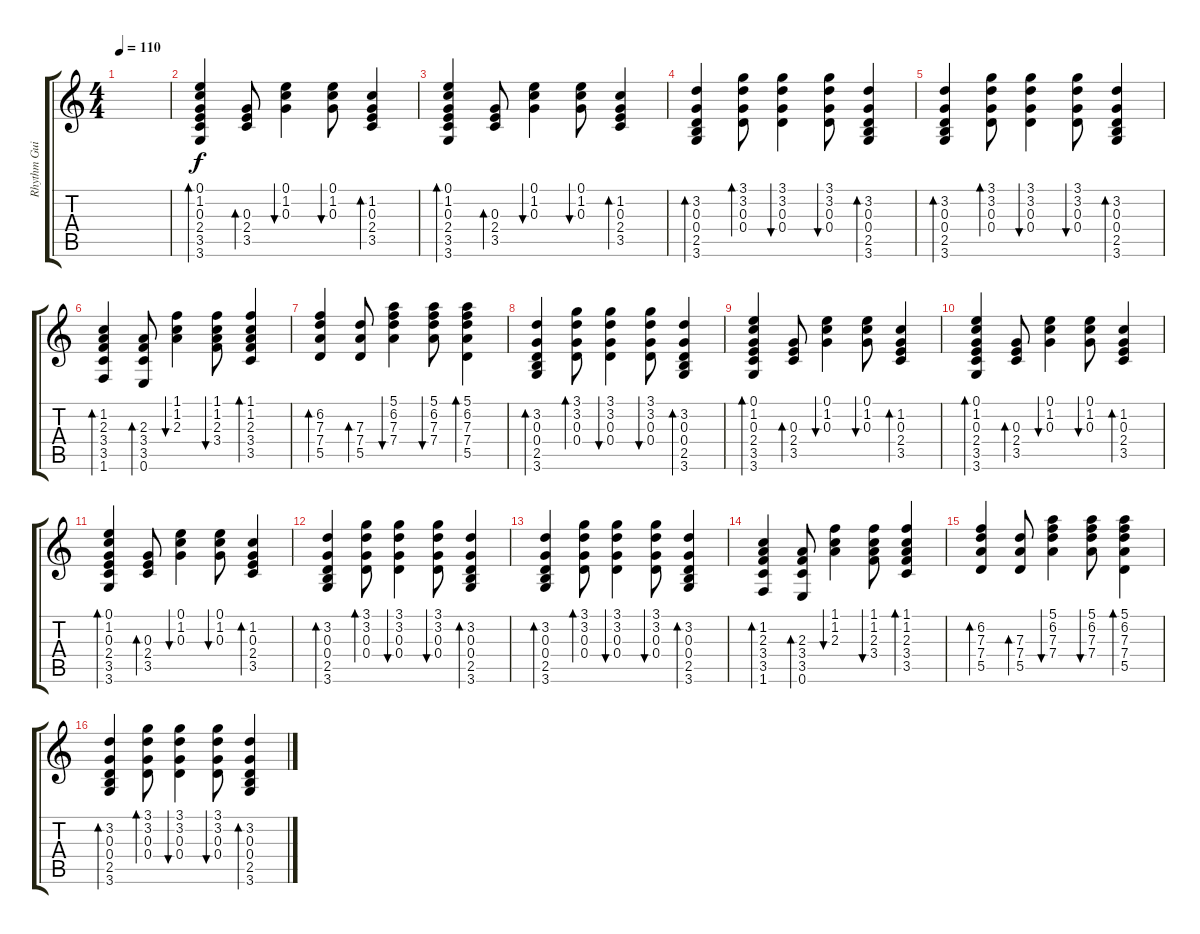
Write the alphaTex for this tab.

\track ("Rhythm Guitar" "Rhythm Gui") {instrument acousticguitarsteel}
\staff {score tabs}
\tuning (E4 B3 G3 D3 A2 E2) {hide}
\ts (4 4)
\tempo 110
\clef g2
\ks c
|
(0.1 1.2 0.3 2.4 3.5 3.6).4{bd 30} (0.3 2.4 3.5).8{bd 60} (0.1 1.2 0.3).4{bu 60} (0.1 1.2 0.3).8{bu 30} (1.2 0.3 2.4 3.5).4{bd 30} |
(0.1 1.2 0.3 2.4 3.5 3.6).4{bd 30} (0.3 2.4 3.5).8{bd 60} (0.1 1.2 0.3).4{bu 60} (0.1 1.2 0.3).8{bu 30} (1.2 0.3 2.4 3.5).4{bd 30} |
(3.2 0.3 0.4 2.5 3.6).4{bd 30} (3.1 3.2 0.3 0.4).8{bd 60} (3.1 3.2 0.3 0.4).4{bu 60} (3.1 3.2 0.3 0.4).8{bu 30} (3.2 0.3 0.4 2.5 3.6).4{bd 30} |
(3.2 0.3 0.4 2.5 3.6).4{bd 30} (3.1 3.2 0.3 0.4).8{bd 60} (3.1 3.2 0.3 0.4).4{bu 60} (3.1 3.2 0.3 0.4).8{bu 30} (3.2 0.3 0.4 2.5 3.6).4{bd 30} |
(1.2 2.3 3.4 3.5 1.6).4{bd 30} (2.3 3.4 3.5 0.6).8{bd 60} (1.1 1.2 2.3).4{bu 60} (1.1 1.2 2.3 3.4).8{bu 30} (1.1 1.2 2.3 3.4 3.5).4{bd 30} |
(6.2 7.3 7.4 5.5).4{bd 30} (7.3 7.4 5.5).8{bd 60} (5.1 6.2 7.3 7.4).4{bu 60} (5.1 6.2 7.3 7.4).8{bu 30} (5.1 6.2 7.3 7.4 5.5).4{bd 30} |
(3.2 0.3 0.4 2.5 3.6).4{bd 30} (3.1 3.2 0.3 0.4).8{bd 60} (3.1 3.2 0.3 0.4).4{bu 60} (3.1 3.2 0.3 0.4).8{bu 30} (3.2 0.3 0.4 2.5 3.6).4{bd 30} |
(0.1 1.2 0.3 2.4 3.5 3.6).4{bd 30} (0.3 2.4 3.5).8{bd 60} (0.1 1.2 0.3).4{bu 60} (0.1 1.2 0.3).8{bu 30} (1.2 0.3 2.4 3.5).4{bd 30} |
(0.1 1.2 0.3 2.4 3.5 3.6).4{bd 30} (0.3 2.4 3.5).8{bd 60} (0.1 1.2 0.3).4{bu 60} (0.1 1.2 0.3).8{bu 30} (1.2 0.3 2.4 3.5).4{bd 30} |
(0.1 1.2 0.3 2.4 3.5 3.6).4{bd 30} (0.3 2.4 3.5).8{bd 60} (0.1 1.2 0.3).4{bu 60} (0.1 1.2 0.3).8{bu 30} (1.2 0.3 2.4 3.5).4{bd 30} |
(3.2 0.3 0.4 2.5 3.6).4{bd 30} (3.1 3.2 0.3 0.4).8{bd 60} (3.1 3.2 0.3 0.4).4{bu 60} (3.1 3.2 0.3 0.4).8{bu 30} (3.2 0.3 0.4 2.5 3.6).4{bd 30} |
(3.2 0.3 0.4 2.5 3.6).4{bd 30} (3.1 3.2 0.3 0.4).8{bd 60} (3.1 3.2 0.3 0.4).4{bu 60} (3.1 3.2 0.3 0.4).8{bu 30} (3.2 0.3 0.4 2.5 3.6).4{bd 30} |
(1.2 2.3 3.4 3.5 1.6).4{bd 30} (2.3 3.4 3.5 0.6).8{bd 60} (1.1 1.2 2.3).4{bu 60} (1.1 1.2 2.3 3.4).8{bu 30} (1.1 1.2 2.3 3.4 3.5).4{bd 30} |
(6.2 7.3 7.4 5.5).4{bd 30} (7.3 7.4 5.5).8{bd 60} (5.1 6.2 7.3 7.4).4{bu 60} (5.1 6.2 7.3 7.4).8{bu 30} (5.1 6.2 7.3 7.4 5.5).4{bd 30} |
(3.2 0.3 0.4 2.5 3.6).4{bd 30} (3.1 3.2 0.3 0.4).8{bd 60} (3.1 3.2 0.3 0.4).4{bu 60} (3.1 3.2 0.3 0.4).8{bu 30} (3.2 0.3 0.4 2.5 3.6).4{bd 30}
